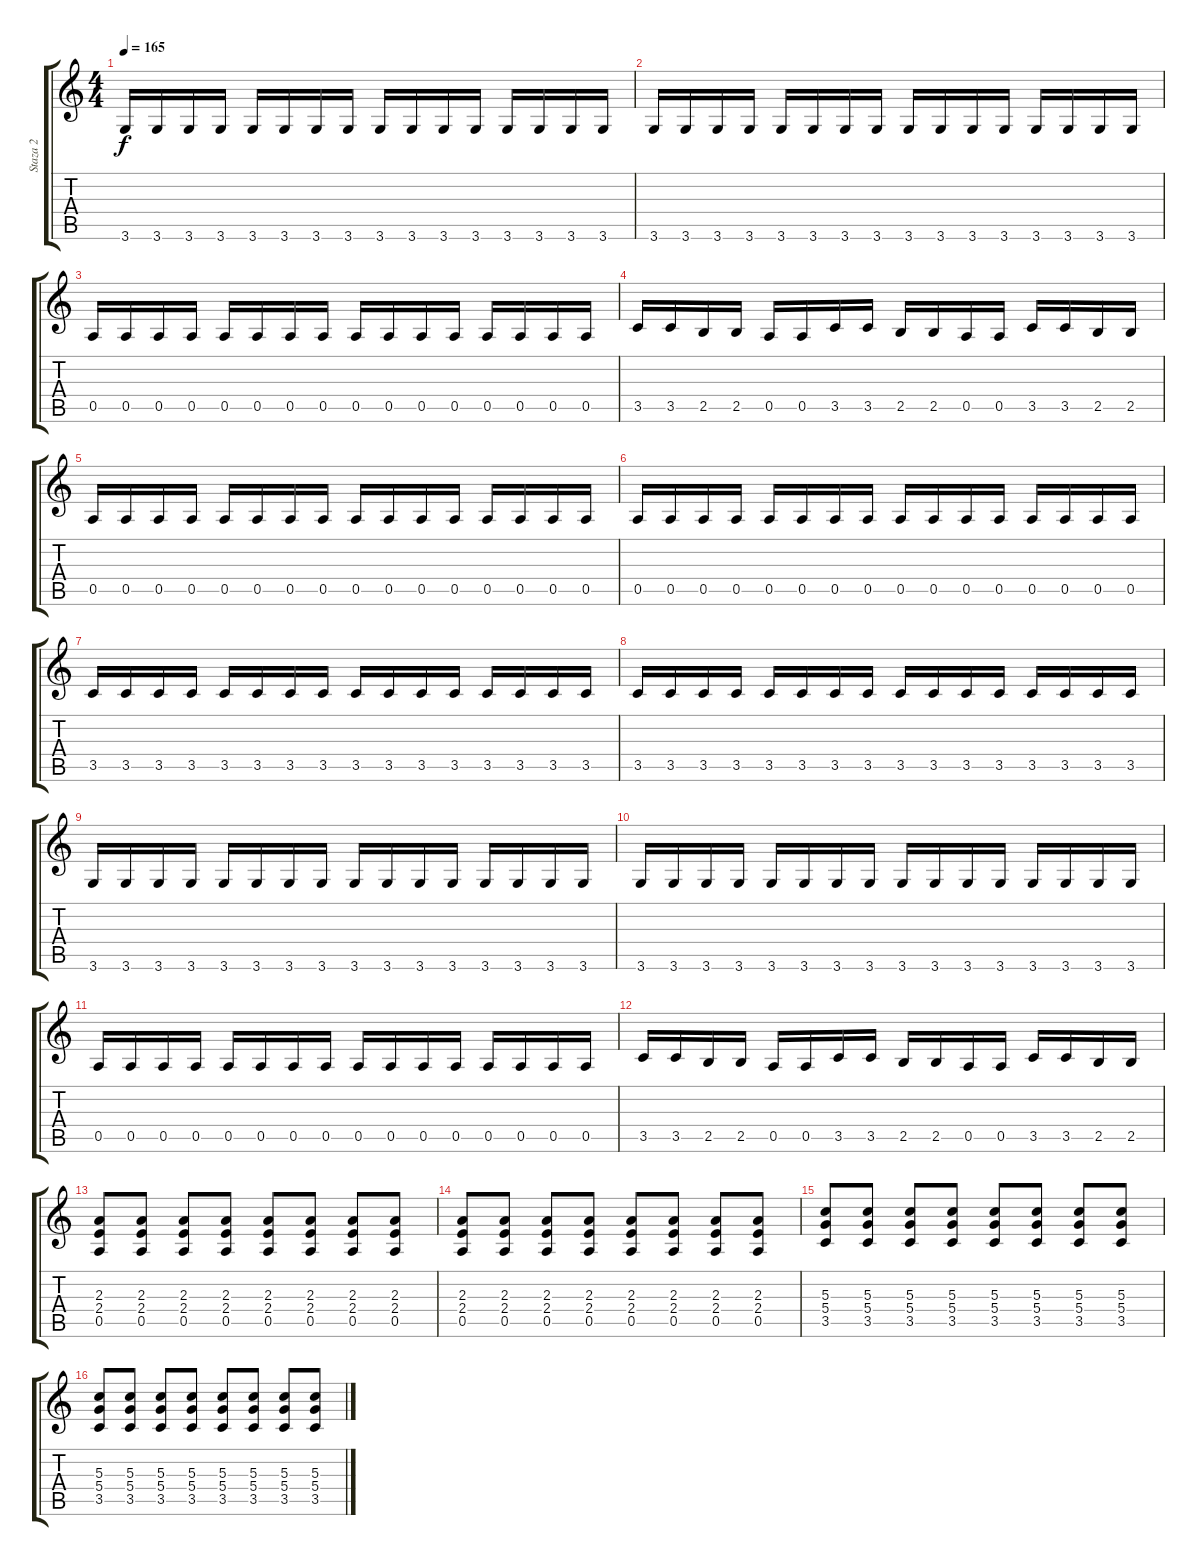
\track ("Staza 2" "Staza 2") {instrument distortionguitar}
\staff {score tabs}
\tuning (E4 B3 G3 D3 A2 E2) {hide}
\ts (4 4)
\tempo 165
\clef g2
\ks c
3.6.16{dy f} 3.6.16 3.6.16 3.6.16 3.6.16 3.6.16 3.6.16 3.6.16 3.6.16 3.6.16 3.6.16 3.6.16 3.6.16 3.6.16 3.6.16 3.6.16 |
3.6.16 3.6.16 3.6.16 3.6.16 3.6.16 3.6.16 3.6.16 3.6.16 3.6.16 3.6.16 3.6.16 3.6.16 3.6.16 3.6.16 3.6.16 3.6.16 |
0.5.16 0.5.16 0.5.16 0.5.16 0.5.16 0.5.16 0.5.16 0.5.16 0.5.16 0.5.16 0.5.16 0.5.16 0.5.16 0.5.16 0.5.16 0.5.16 |
3.5.16 3.5.16 2.5.16 2.5.16 0.5.16 0.5.16 3.5.16 3.5.16 2.5.16 2.5.16 0.5.16 0.5.16 3.5.16 3.5.16 2.5.16 2.5.16 |
0.5.16 0.5.16 0.5.16 0.5.16 0.5.16 0.5.16 0.5.16 0.5.16 0.5.16 0.5.16 0.5.16 0.5.16 0.5.16 0.5.16 0.5.16 0.5.16 |
0.5.16 0.5.16 0.5.16 0.5.16 0.5.16 0.5.16 0.5.16 0.5.16 0.5.16 0.5.16 0.5.16 0.5.16 0.5.16 0.5.16 0.5.16 0.5.16 |
3.5.16 3.5.16 3.5.16 3.5.16 3.5.16 3.5.16 3.5.16 3.5.16 3.5.16 3.5.16 3.5.16 3.5.16 3.5.16 3.5.16 3.5.16 3.5.16 |
3.5.16 3.5.16 3.5.16 3.5.16 3.5.16 3.5.16 3.5.16 3.5.16 3.5.16 3.5.16 3.5.16 3.5.16 3.5.16 3.5.16 3.5.16 3.5.16 |
3.6.16 3.6.16 3.6.16 3.6.16 3.6.16 3.6.16 3.6.16 3.6.16 3.6.16 3.6.16 3.6.16 3.6.16 3.6.16 3.6.16 3.6.16 3.6.16 |
3.6.16 3.6.16 3.6.16 3.6.16 3.6.16 3.6.16 3.6.16 3.6.16 3.6.16 3.6.16 3.6.16 3.6.16 3.6.16 3.6.16 3.6.16 3.6.16 |
0.5.16 0.5.16 0.5.16 0.5.16 0.5.16 0.5.16 0.5.16 0.5.16 0.5.16 0.5.16 0.5.16 0.5.16 0.5.16 0.5.16 0.5.16 0.5.16 |
3.5.16 3.5.16 2.5.16 2.5.16 0.5.16 0.5.16 3.5.16 3.5.16 2.5.16 2.5.16 0.5.16 0.5.16 3.5.16 3.5.16 2.5.16 2.5.16 |
(2.3 2.4 0.5).8 (2.3 2.4 0.5).8 (2.3 2.4 0.5).8 (2.3 2.4 0.5).8 (2.3 2.4 0.5).8 (2.3 2.4 0.5).8 (2.3 2.4 0.5).8 (2.3 2.4 0.5).8 |
(2.3 2.4 0.5).8 (2.3 2.4 0.5).8 (2.3 2.4 0.5).8 (2.3 2.4 0.5).8 (2.3 2.4 0.5).8 (2.3 2.4 0.5).8 (2.3 2.4 0.5).8 (2.3 2.4 0.5).8 |
(5.3 5.4 3.5).8 (5.3 5.4 3.5).8 (5.3 5.4 3.5).8 (5.3 5.4 3.5).8 (5.3 5.4 3.5).8 (5.3 5.4 3.5).8 (5.3 5.4 3.5).8 (5.3 5.4 3.5).8 |
(5.3 5.4 3.5).8 (5.3 5.4 3.5).8 (5.3 5.4 3.5).8 (5.3 5.4 3.5).8 (5.3 5.4 3.5).8 (5.3 5.4 3.5).8 (5.3 5.4 3.5).8 (5.3 5.4 3.5).8
